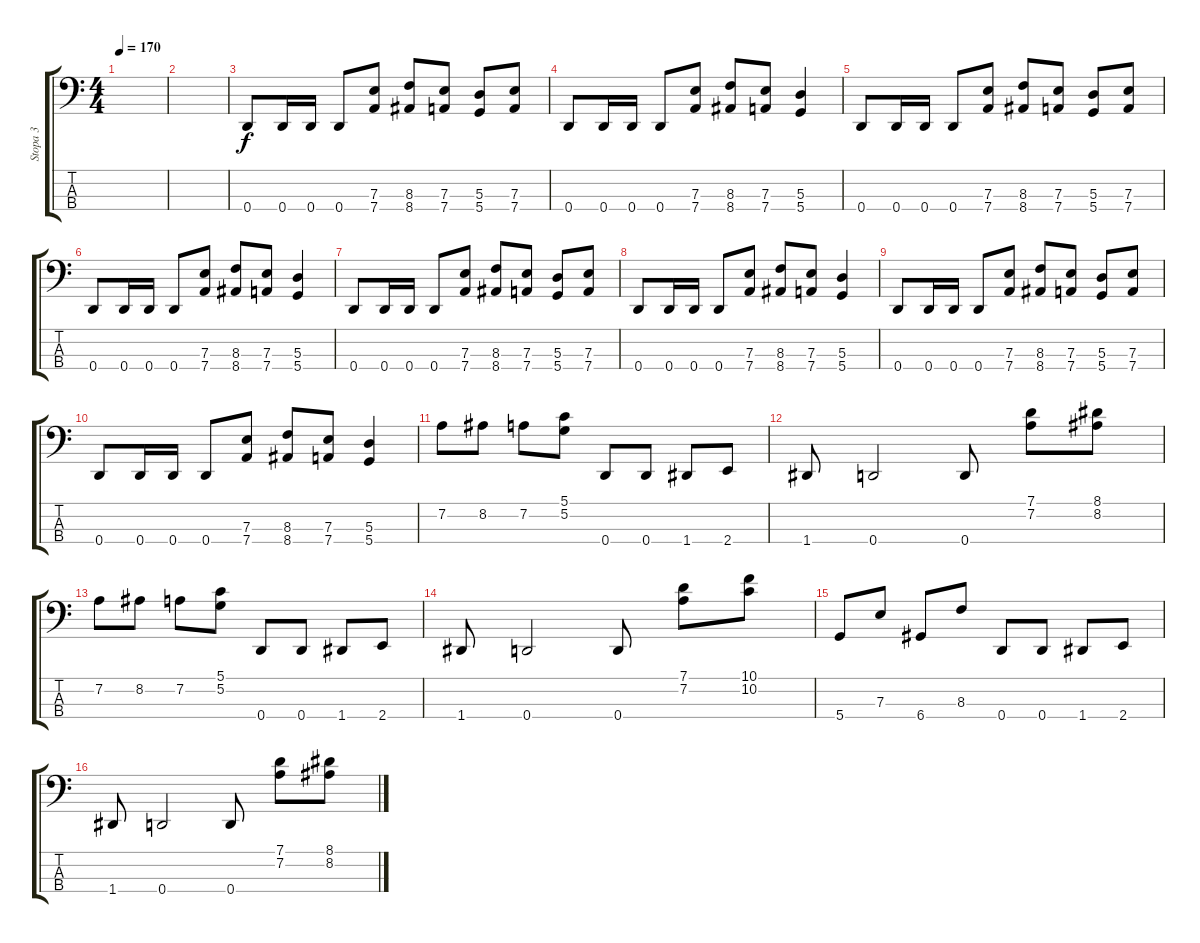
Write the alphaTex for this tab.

\track ("Stopa 3" "Stopa 3") {instrument slapbass1}
\staff {score tabs}
\tuning (G2 D2 A1 D1) {hide}
\ts (4 4)
\tempo 170
\clef f4
\ks c
|
|
0.4.8 0.4.16 0.4.16 0.4.8 (7.3 7.4).8 (8.3 8.4).8 (7.3 7.4).8 (5.3 5.4).8 (7.3 7.4).8 |
0.4.8 0.4.16 0.4.16 0.4.8 (7.3 7.4).8 (8.3 8.4).8 (7.3 7.4).8 (5.3 5.4).4 |
0.4.8 0.4.16 0.4.16 0.4.8 (7.3 7.4).8 (8.3 8.4).8 (7.3 7.4).8 (5.3 5.4).8 (7.3 7.4).8 |
0.4.8 0.4.16 0.4.16 0.4.8 (7.3 7.4).8 (8.3 8.4).8 (7.3 7.4).8 (5.3 5.4).4 |
0.4.8 0.4.16 0.4.16 0.4.8 (7.3 7.4).8 (8.3 8.4).8 (7.3 7.4).8 (5.3 5.4).8 (7.3 7.4).8 |
0.4.8 0.4.16 0.4.16 0.4.8 (7.3 7.4).8 (8.3 8.4).8 (7.3 7.4).8 (5.3 5.4).4 |
0.4.8 0.4.16 0.4.16 0.4.8 (7.3 7.4).8 (8.3 8.4).8 (7.3 7.4).8 (5.3 5.4).8 (7.3 7.4).8 |
0.4.8 0.4.16 0.4.16 0.4.8 (7.3 7.4).8 (8.3 8.4).8 (7.3 7.4).8 (5.3 5.4).4 |
7.2.8 8.2.8 7.2.8 (5.1 5.2).8 0.4.8 0.4.8 1.4.8 2.4.8 |
1.4.8 0.4.2 0.4.8 (7.1 7.2).8 (8.1 8.2).8 |
7.2.8 8.2.8 7.2.8 (5.1 5.2).8 0.4.8 0.4.8 1.4.8 2.4.8 |
1.4.8 0.4.2 0.4.8 (7.1 7.2).8 (10.1 10.2).8 |
5.4.8 7.3.8 6.4.8 8.3.8 0.4.8 0.4.8 1.4.8 2.4.8 |
1.4.8 0.4.2 0.4.8 (7.1 7.2).8 (8.1 8.2).8
